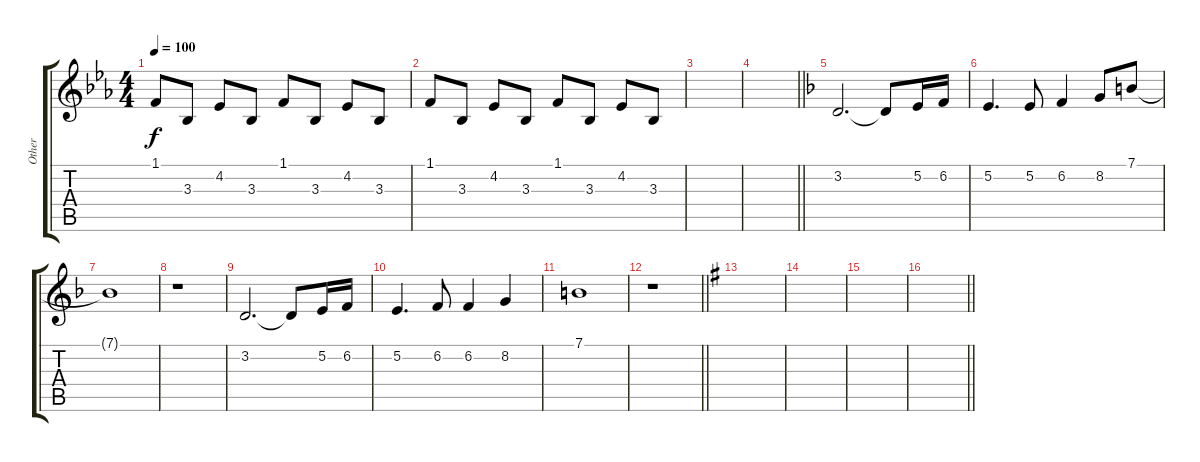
\track ("Other" "Other") {instrument lead1square}
\staff {score tabs}
\tuning (E4 B3 G3 D3 A2 E2) {hide}
\ts (4 4)
\tempo 100
\clef g2
\ks cminor
1.1.8{dy f} 3.3.8 4.2.8 3.3.8 1.1.8 3.3.8 4.2.8 3.3.8 |
1.1.8 3.3.8 4.2.8 3.3.8 1.1.8 3.3.8 4.2.8 3.3.8 |
|
\barLineRight lightlight
|
\ks dminor
3.2.2{d} 3.2{t}.8 5.2.16 6.2.16 |
5.2.4{d} 5.2.8 6.2.4 8.2.8 7.1.8 |
7.1{t}.1 |
r.1 |
3.2.2{d} 3.2{t}.8 5.2.16 6.2.16 |
5.2.4{d} 6.2.8 6.2.4 8.2.4 |
7.1.1 |
\barLineRight lightlight
r.1 |
\ks eminor
|
|
|
\barLineRight lightlight
